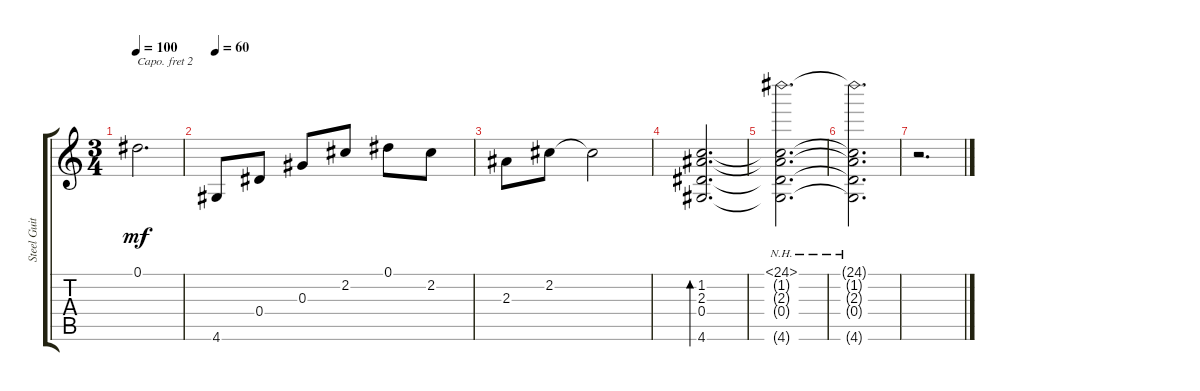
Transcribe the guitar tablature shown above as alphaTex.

\track ("Steel Guitar" "Steel Guit") {instrument acousticguitarsteel}
\staff {score tabs}
\capo 2
\tuning (Db4 A3 Gb3 Db3 A2 D2) {hide}
\ts (3 4)
\tempo 100
\clef g2
\ks c
0.1{t}.2{d dy mf} |
\tempo 60
4.6.8 0.4.8 0.3.8 2.2.8 0.1.8 2.2.8 |
2.3.8 2.2.8 2.2{t}.2 |
(1.2 2.3 0.4 4.6).2{d bd 120} |
(24.1{nh} 1.2{t} 2.3{t} 0.4{t} 4.6{t}).2{d} |
(24.1{nh t} 1.2{t} 2.3{t} 0.4{t} 4.6{t}).2{d} |
r.2{d}
